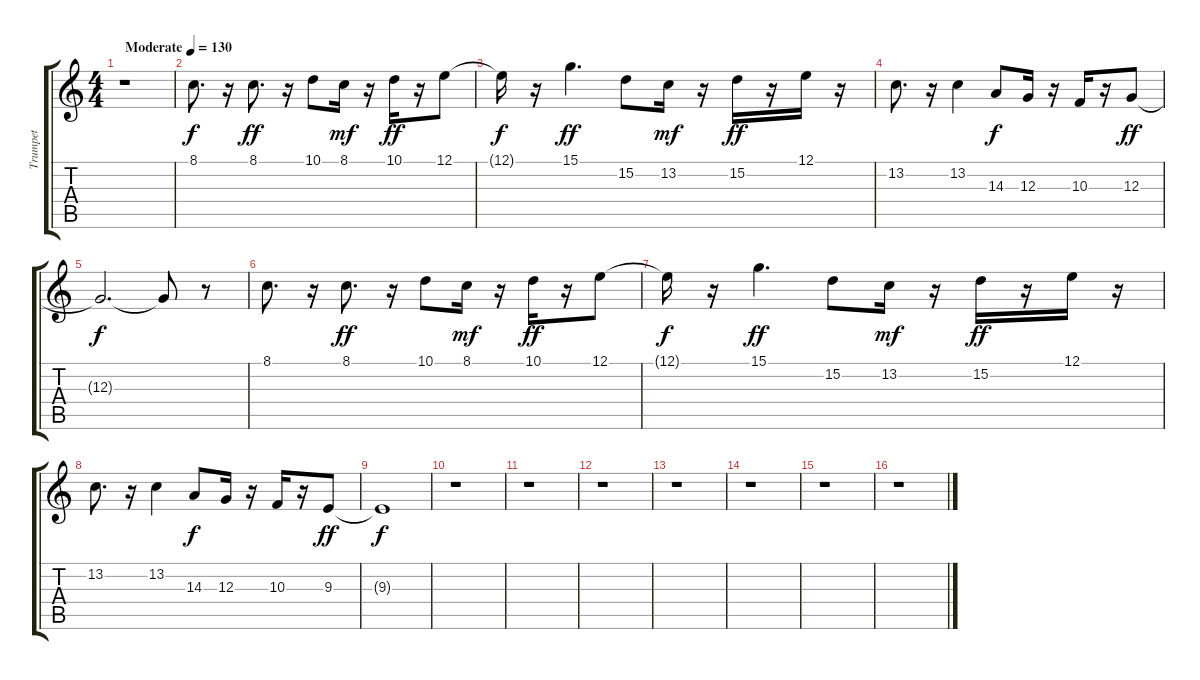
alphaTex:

\track ("Trumpet" "Trumpet") {instrument trumpet}
\staff {score tabs}
\tuning (E4 B3 G3 D3 A2 E2) {hide}
\ts (4 4)
\tempo (130 "Moderate")
\clef g2
\ks c
r.1{dy f instrument trumpet} |
8.1.8{d} r.16 8.1.8{d dy ff} r.16 10.1.8 8.1.16{dy mf} r.16 10.1.16{dy ff} r.16 12.1.8 |
12.1{t}.16{dy f} r.16 15.1.4{d dy ff} 15.2.8 13.2.16{dy mf} r.16 15.2.16{dy ff} r.16 12.1.16 r.16 |
13.2.8{d} r.16 13.2.4 14.3.8{dy f} 12.3.16 r.16 10.3.16 r.16 12.3.8{dy ff} |
12.3{t}.2{d dy f} 12.3{t}.8 r.8 |
8.1.8{d} r.16 8.1.8{d dy ff} r.16 10.1.8 8.1.16{dy mf} r.16 10.1.16{dy ff} r.16 12.1.8 |
12.1{t}.16{dy f} r.16 15.1.4{d dy ff} 15.2.8 13.2.16{dy mf} r.16 15.2.16{dy ff} r.16 12.1.16 r.16 |
13.2.8{d} r.16 13.2.4 14.3.8{dy f} 12.3.16 r.16 10.3.16 r.16 9.3.8{dy ff} |
9.3{t}.1{dy f} |
r.1 |
r.1 |
r.1 |
r.1 |
r.1 |
r.1 |
r.1
